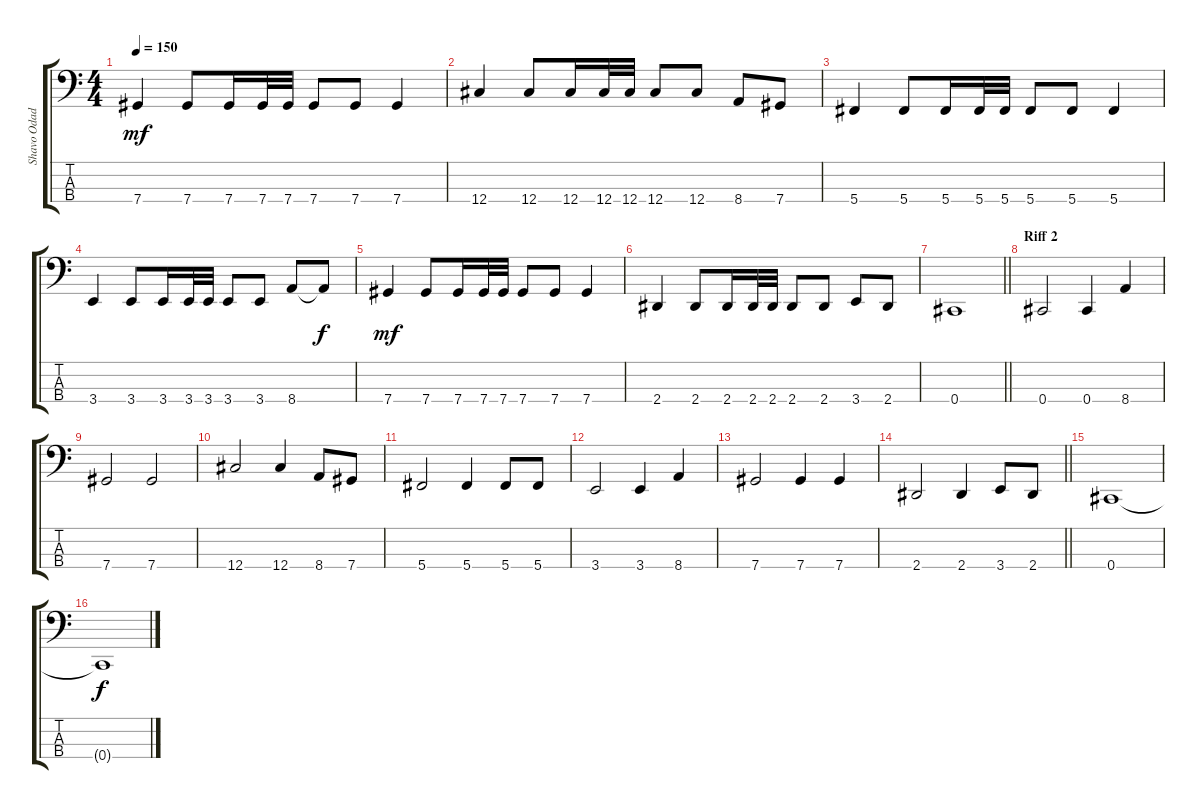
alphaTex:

\track ("Shavo Odadjian" "Shavo Odad") {instrument electricbasspick}
\staff {score tabs}
\tuning (Gb2 Db2 Ab1 Db1) {hide}
\ts (4 4)
\tempo 150
\clef f4
\ks c
7.4.4{dy mf} 7.4.8 7.4.16 7.4.32 7.4.32 7.4.8 7.4.8 7.4.4 |
12.4.4 12.4.8 12.4.16 12.4.32 12.4.32 12.4.8 12.4.8 8.4.8 7.4.8 |
5.4.4 5.4.8 5.4.16 5.4.32 5.4.32 5.4.8 5.4.8 5.4.4 |
3.4.4 3.4.8 3.4.16 3.4.32 3.4.32 3.4.8 3.4.8 8.4.8 8.4{t}.8{dy f} |
7.4.4{dy mf} 7.4.8 7.4.16 7.4.32 7.4.32 7.4.8 7.4.8 7.4.4 |
2.4.4 2.4.8 2.4.16 2.4.32 2.4.32 2.4.8 2.4.8 3.4.8 2.4.8 |
\barLineRight lightlight
0.4.1 |
\section ("" "Riff 2")
0.4.2 0.4.4 8.4.4 |
7.4.2 7.4.2 |
12.4.2 12.4.4 8.4.8 7.4.8 |
5.4.2 5.4.4 5.4.8 5.4.8 |
3.4.2 3.4.4 8.4.4 |
7.4.2 7.4.4 7.4.4 |
\barLineRight lightlight
2.4.2 2.4.4 3.4.8 2.4.8 |
0.4.1 |
0.4{t}.1{dy f}
